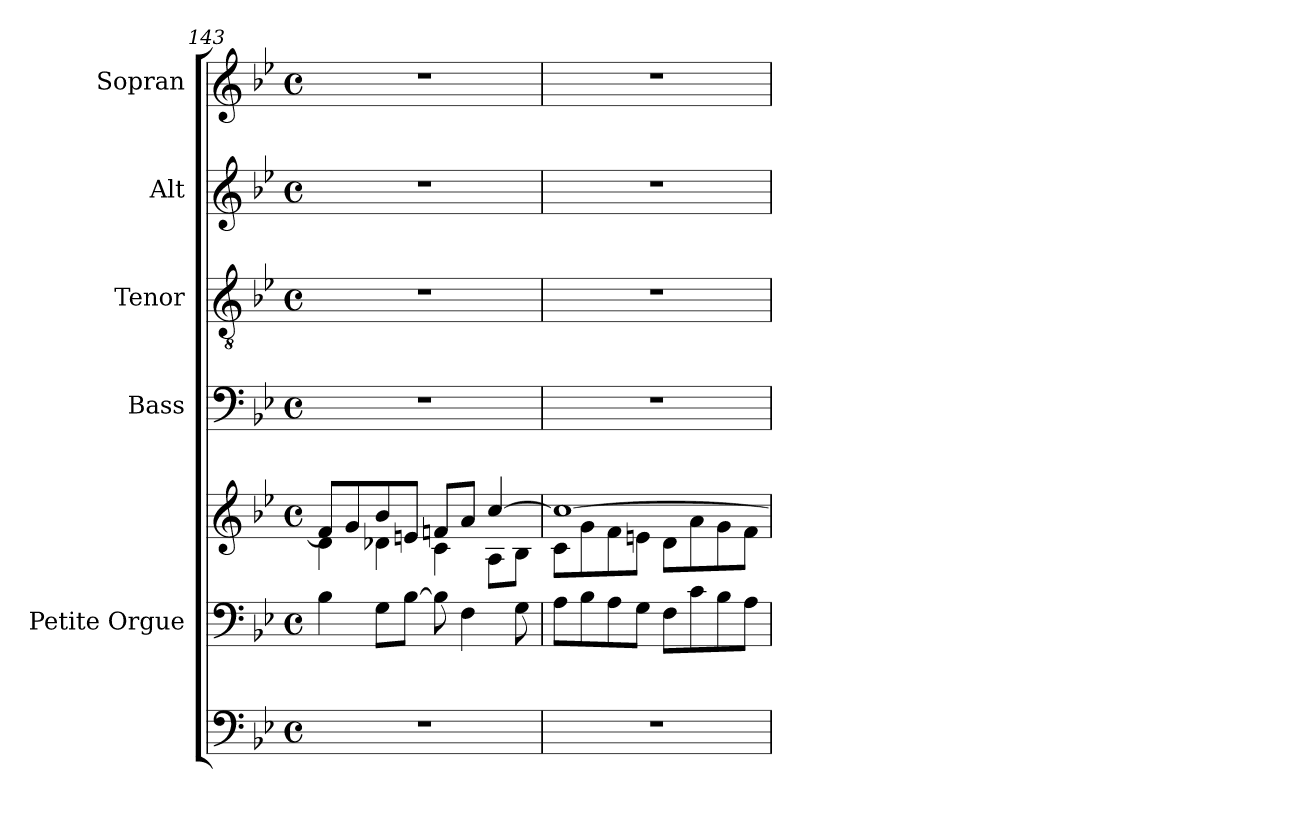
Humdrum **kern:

**kern	**kern	**kern	**kern	**kern	**kern	**kern
*part6	*part5	*part5	*part4	*part3	*part2	*part1
*staff7	*staff6	*staff5	*staff4	*staff3	*staff2	*staff1
*	*I"Petite Orgue	*	*I"Bass	*I"Tenor	*I"Alt	*I"Sopran
*	*I'Org. 1	*	*I'B.	*I'T.	*I'A.	*I'S.
*clefF4	*clefF4	*clefG2	*clefF4	*clefGv2	*clefG2	*clefG2
*k[b-e-]	*k[b-e-]	*k[b-e-]	*k[b-e-]	*k[b-e-]	*k[b-e-]	*k[b-e-]
*B-:	*B-:	*B-:	*B-:	*B-:	*B-:	*B-:
*M4/4	*M4/4	*M4/4	*M4/4	*M4/4	*M4/4	*M4/4
*met(c)	*met(c)	*met(c)	*met(c)	*met(c)	*met(c)	*met(c)
=143	=143	=143	=143	=143	=143	=143
*	*	*^	*	*	*	*
1r	4B-\	8f#/L]	4d\	1r	1r	1r	1r
.	.	8g/	.	.	.	.	.
.	8G\L	8b-/	4d-X\	.	.	.	.
.	[8B-\J	8en/J	.	.	.	.	.
.	8B-\]	8fn/L	4c\	.	.	.	.
.	4F\	8a/J	.	.	.	.	.
.	.	[>4cc/	8A\L	.	.	.	.
.	8G\	.	8B-\J	.	.	.	.
=144	=144	=144	=144	=144	=144	=144	=144
1r	8A\L	1cc_	8c\L	1r	1r	1r	1r
.	8B-\	.	8g\	.	.	.	.
.	8A\	.	8f\	.	.	.	.
.	8G\J	.	8en\J	.	.	.	.
.	8F\L	.	8d\L	.	.	.	.
.	8c\	.	8a\	.	.	.	.
.	8B-\	.	8g\	.	.	.	.
.	8A\J	.	8f\J	.	.	.	.
*	*	*v	*v	*	*	*	*
=	=	=	=	=	=	=
*-	*-	*-	*-	*-	*-	*-
